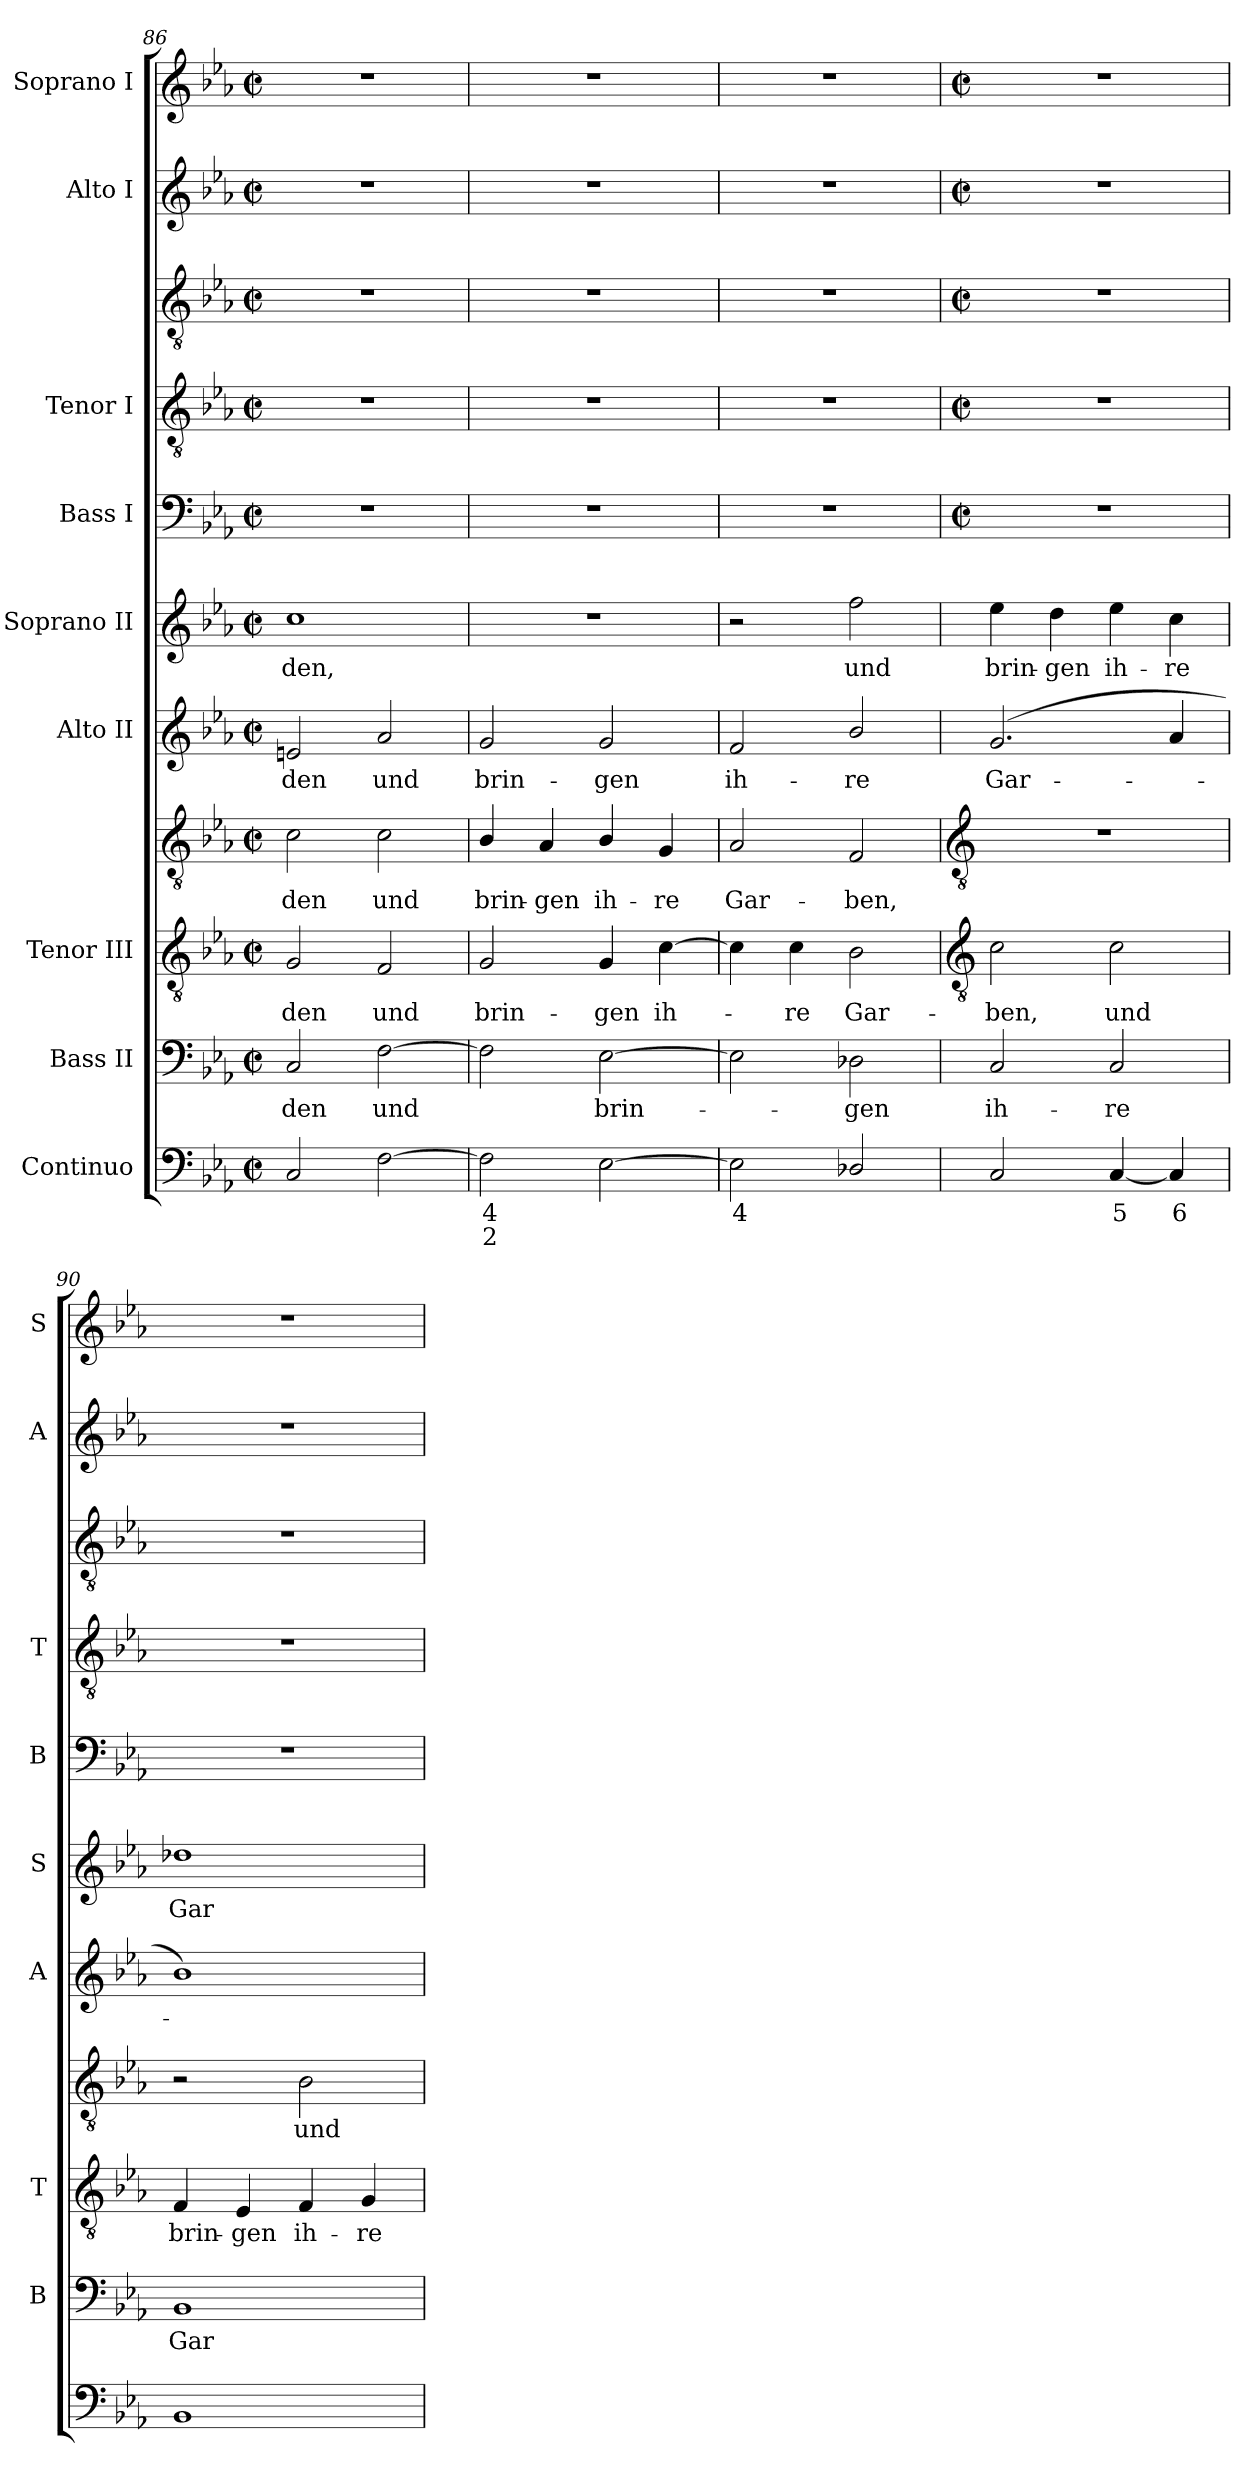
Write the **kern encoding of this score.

**kern	**text	**text	**kern	**text	**kern	**text	**kern	**text	**kern	**text	**kern	**text	**kern	**kern	**kern	**kern	**kern
*part9	*part9	*part9	*part8	*part8	*part7	*part7	*part7	*part7	*part6	*part6	*part5	*part5	*part4	*part3	*part3	*part2	*part1
*staff11	*staff11	*staff11	*staff10	*staff10	*staff9	*staff9	*staff8	*staff8	*staff7	*staff7	*staff6	*staff6	*staff5	*staff4	*staff3	*staff2	*staff1
*I"Continuo	*	*	*I"Bass II	*	*I"Tenor III	*	*	*	*I"Alto II	*	*I"Soprano II	*	*I"Bass I	*I"Tenor I	*	*I"Alto I	*I"Soprano I
*	*	*	*I'B	*	*I'T	*	*	*	*I'A	*	*I'S	*	*I'B	*I'T	*	*I'A	*I'S
*clefF4	*	*	*clefF4	*	*clefGv2	*	*clefGv2	*	*clefG2	*	*clefG2	*	*clefF4	*clefGv2	*clefGv2	*clefG2	*clefG2
*k[b-e-a-]	*	*	*k[b-e-a-]	*	*k[b-e-a-]	*	*k[b-e-a-]	*	*k[b-e-a-]	*	*k[b-e-a-]	*	*k[b-e-a-]	*k[b-e-a-]	*k[b-e-a-]	*k[b-e-a-]	*k[b-e-a-]
*E-:	*	*	*E-:	*	*E-:	*	*E-:	*	*E-:	*	*E-:	*	*E-:	*E-:	*E-:	*E-:	*E-:
*M2/2	*	*	*M2/2	*	*M2/2	*	*M2/2	*	*M2/2	*	*M2/2	*	*M2/2	*M2/2	*M2/2	*M2/2	*M2/2
*met(c|)	*	*	*met(c|)	*	*met(c|)	*	*met(c|)	*	*met(c|)	*	*met(c|)	*	*met(c|)	*met(c|)	*met(c|)	*met(c|)	*met(c|)
=86	=86	=86	=86	=86	=86	=86	=86	=86	=86	=86	=86	=86	=86	=86	=86	=86	=86
!	!	!	!	!LO:LY:b	!	!LO:LY:b	!	!LO:LY:b	!	!LO:LY:b	!	!LO:LY:b	!	!	!	!	!
2C	.	.	2C	den	2G	den	2c	-den	2en	-den	1cc	den,	1r	1r	1r	1r	1r
!	!	!	!	!LO:LY:b	!	!LO:LY:b	!	!LO:LY:b	!	!LO:LY:b	!	!	!	!	!	!	!
[2F\	.	.	[2F	und	2F	und	2c	und	2a-	und	.	.	.	.	.	.	.
=87	=87	=87	=87	=87	=87	=87	=87	=87	=87	=87	=87	=87	=87	=87	=87	=87	=87
!	!LO:LY:b	!LO:LY:b	!	!	!	!LO:LY:b	!	!LO:LY:b	!	!LO:LY:b	!	!	!	!	!	!	!
2F\]	4	2	2F]	.	2G	brin-	4B-/	brin-	2g	brin-	1r	.	1r	1r	1r	1r	1r
!	!	!	!	!	!	!	!	!LO:LY:b	!	!	!	!	!	!	!	!	!
.	.	.	.	.	.	.	4A-	-gen	.	.	.	.	.	.	.	.	.
!	!	!	!	!LO:LY:b	!	!LO:LY:b	!	!LO:LY:b	!	!LO:LY:b	!	!	!	!	!	!	!
[2E-	.	.	[2E-	brin-	4G	-gen	4B-/	ih-	2g	-gen	.	.	.	.	.	.	.
!	!	!	!	!	!	!LO:LY:b	!	!LO:LY:b	!	!	!	!	!	!	!	!	!
.	.	.	.	.	[4c	ih-	4G	-re	.	.	.	.	.	.	.	.	.
=88	=88	=88	=88	=88	=88	=88	=88	=88	=88	=88	=88	=88	=88	=88	=88	=88	=88
!	!LO:LY:b	!	!	!	!	!	!	!LO:LY:b	!	!LO:LY:b	!	!	!	!	!	!	!
2E-]	4	.	2E-]	.	4c]	.	2A-	Gar-	2f	ih-	2r	.	1r	1r	1r	1r	1r
!	!	!	!	!	!	!LO:LY:b	!	!	!	!	!	!	!	!	!	!	!
.	.	.	.	.	4c	re	.	.	.	.	.	.	.	.	.	.	.
!	!	!	!	!LO:LY:b	!	!LO:LY:b	!	!LO:LY:b	!	!LO:LY:b	!	!LO:LY:b	!	!	!	!	!
2D-X/	.	.	2D-X	gen	2B-	Gar-	2F	-ben,	2b-/	-re	2ff	und	.	.	.	.	.
!!LO:LB:g=z
=89	=89	=89	=89	=89	=89	=89	=89	=89	=89	=89	=89	=89	=89	=89	=89	=89	=89
*	*	*	*	*	*clefGv2	*	*clefGv2	*	*	*	*	*	*	*	*	*	*
*	*	*	*	*	*	*	*	*	*	*	*	*	*M2/2	*M2/2	*M2/2	*M2/2	*M2/2
*	*	*	*	*	*	*	*	*	*	*	*	*	*met(c|)	*met(c|)	*met(c|)	*met(c|)	*met(c|)
!	!	!	!	!LO:LY:b	!	!LO:LY:b	!	!	!	!LO:LY:b	!	!LO:LY:b	!	!	!	!	!
2C	.	.	2C	ih-	2c	-ben,	1r	.	(<2.g	Gar-	4ee-	brin-	1r	1r	1r	1r	1r
!	!	!	!	!	!	!	!	!	!	!	!	!LO:LY:b	!	!	!	!	!
.	.	.	.	.	.	.	.	.	.	.	4dd	-gen	.	.	.	.	.
!	!LO:LY:b	!	!	!LO:LY:b	!	!LO:LY:b	!	!	!	!	!	!LO:LY:b	!	!	!	!	!
[4C	5	.	2C	-re	2c	und	.	.	.	.	4ee-	ih-	.	.	.	.	.
!	!LO:LY:b	!	!	!	!	!	!	!	!	!	!	!LO:LY:b	!	!	!	!	!
4C]	6	.	.	.	.	.	.	.	4a-	.	4cc	-re	.	.	.	.	.
=90	=90	=90	=90	=90	=90	=90	=90	=90	=90	=90	=90	=90	=90	=90	=90	=90	=90
!	!	!	!	!LO:LY:b	!	!LO:LY:b	!	!	!	!	!	!LO:LY:b	!	!	!	!	!
1BB-	.	.	1BB-	Gar-	4F	brin-	2r	.	1b-)	.	1dd-X	Gar-	1r	1r	1r	1r	1r
!	!	!	!	!	!	!LO:LY:b	!	!	!	!	!	!	!	!	!	!	!
.	.	.	.	.	4E-	-gen	.	.	.	.	.	.	.	.	.	.	.
!	!	!	!	!	!	!LO:LY:b	!	!LO:LY:b	!	!	!	!	!	!	!	!	!
.	.	.	.	.	4F	ih-	2B-	und	.	.	.	.	.	.	.	.	.
!	!	!	!	!	!	!LO:LY:b	!	!	!	!	!	!	!	!	!	!	!
.	.	.	.	.	4G	-re	.	.	.	.	.	.	.	.	.	.	.
=	=	=	=	=	=	=	=	=	=	=	=	=	=	=	=	=	=
*-	*-	*-	*-	*-	*-	*-	*-	*-	*-	*-	*-	*-	*-	*-	*-	*-	*-
